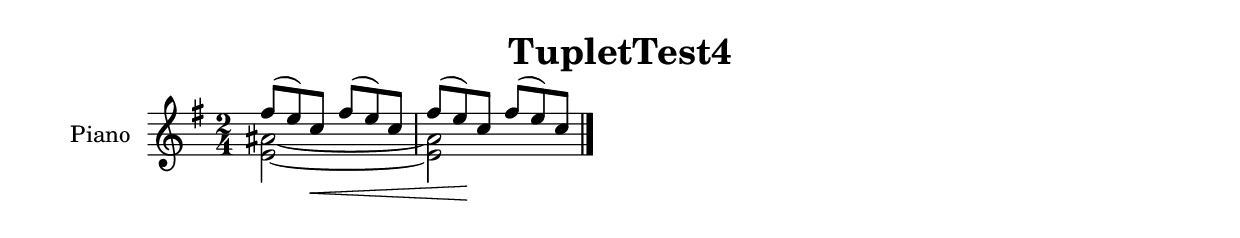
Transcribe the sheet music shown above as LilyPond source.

\version "2.24.4"

\header {
  workCreditTypeTitle = "TupletTest4"
  title               = "TupletTest4"
}

\paper {
  % horizontal-shift = 0.0\mm
  % indent = 0.0\mm
  % short-indent = 0.0\mm
  
  % markup-system-spacing-padding = 0.0\mm
  % between-system-space = 0.0\mm
  % page-top-space = 0.0\mm
  
  % page-count = -1
  % system-count = -1
  
  % oddHeaderMarkup = ""
  % evenHeaderMarkup = ""
  % oddFooterMarkup = ""
  % evenFooterMarkup = ""
}

\layout {
  \context { \Score
    autoBeaming = ##f % to display tuplets brackets
  }
  \context { \Voice
  }
}

Part_POne_Staff_One_Voice_One = \absolute {
  \language "nederlands"
  
  %{ begin kMeasureKindOverFlowing, measure 1, % measureCurrentPositionInMeasure: pim 1/1 %}
  
  \clef "treble"
  \key e \minor
  \numericTimeSignature \time 2/4
  \once \omit TupletBracket
  \once \omit TupletNumber
  \tuplet 3/2 {  %{ tupletNumber: 1, tupleFactor: 3/2, line 48 %}  \stemUp fis''8 [  %{ beam 1, line 62 %}
  ( e'' ) c'' ]  %{ beam 1, line 142 %}
  \< } \once \omit TupletBracket
  \once \omit TupletNumber
  \tuplet 3/2 {  %{ tupletNumber: 1, tupleFactor: 3/2, line 147 %}  fis''8 [  %{ beam 1, line 161 %}
  ( e'' ) c'' ]  %{ beam 1, line 198 %}
  }
  %{ end kMeasureKindOverFlowing, measure  %}
  
  %{ begin kMeasureKindOverFlowing, measure 2, % measureCurrentPositionInMeasure: pim 1/1 %}
  \once \omit TupletBracket
  \once \omit TupletNumber
  \tuplet 3/2 {  %{ tupletNumber: 1, tupleFactor: 3/2, line 206 %}  fis''8 [  %{ beam 1, line 220 %}
  ( e'' \! ) c'' ]  %{ beam 1, line 299 %}
  } \once \omit TupletBracket
  \once \omit TupletNumber
  \tuplet 3/2 {  %{ tupletNumber: 1, tupleFactor: 3/2, line 304 %}  fis''8 [  %{ beam 1, line 318 %}
  ( e'' ) c'' ]  %{ beam 1, line 355 %}
  }
  \bar "|."  %{ b333 visitStart (S_msrBarLine& elt) %}
  
  %{ end kMeasureKindOverFlowing, measure  %}
}

Part_POne_Staff_One_Voice_Two = \absolute {
  \language "nederlands"
  
  \clef "treble"
  \key e \minor
  \numericTimeSignature \time 2/4
  \stemDown  < e' ~  ais'! ~  > 2  < e' ais' > 2
  \bar "|."  %{ b333 visitStart (S_msrBarLine& elt) %}
   | % 3
  \barNumberCheck #3
}

\book {

  \score {
    <<
    
      
      
      
      <<
      
        \new Staff  = "Part_POne_Staff_One"
        \with {
          instrumentName = "Piano"
          shortInstrumentName = "Pno."
        }
        <<
          \context Voice = "Part_POne_Staff_One_Voice_One" <<
            \voiceOne % out of 2 regular voices
            \Part_POne_Staff_One_Voice_One
          >>
          \context Voice = "Part_POne_Staff_One_Voice_Two" <<
            \voiceTwo % out of 2 regular voices
            \Part_POne_Staff_One_Voice_Two
          >>
        >>
      
      
      >>
    
    >>
    
    \layout {
      \context { \Score
        autoBeaming = ##f % to display tuplets brackets
      }
      \context { \Voice
      }
    }
    
    \midi {
      \tempo 16 = 360
    }
  }
  
}
